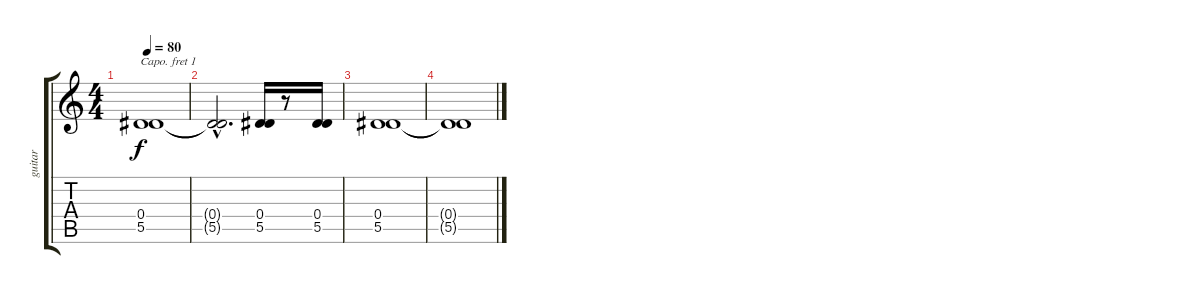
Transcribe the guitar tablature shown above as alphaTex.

\track ("guitar" "guitar") {instrument overdrivenguitar}
\staff {score tabs}
\capo 1
\tuning (E4 B3 G3 D3 A2 E2) {hide}
\ts (4 4)
\tempo 80
\clef g2
\ks c
(0.4{t} 5.5{t}).1{dy f} |
(0.4{hac t} 5.5{hac t}).2{d} (0.4 5.5).16 r.8 (0.4 5.5).16 |
(0.4 5.5).1 |
(0.4{t} 5.5{t}).1
